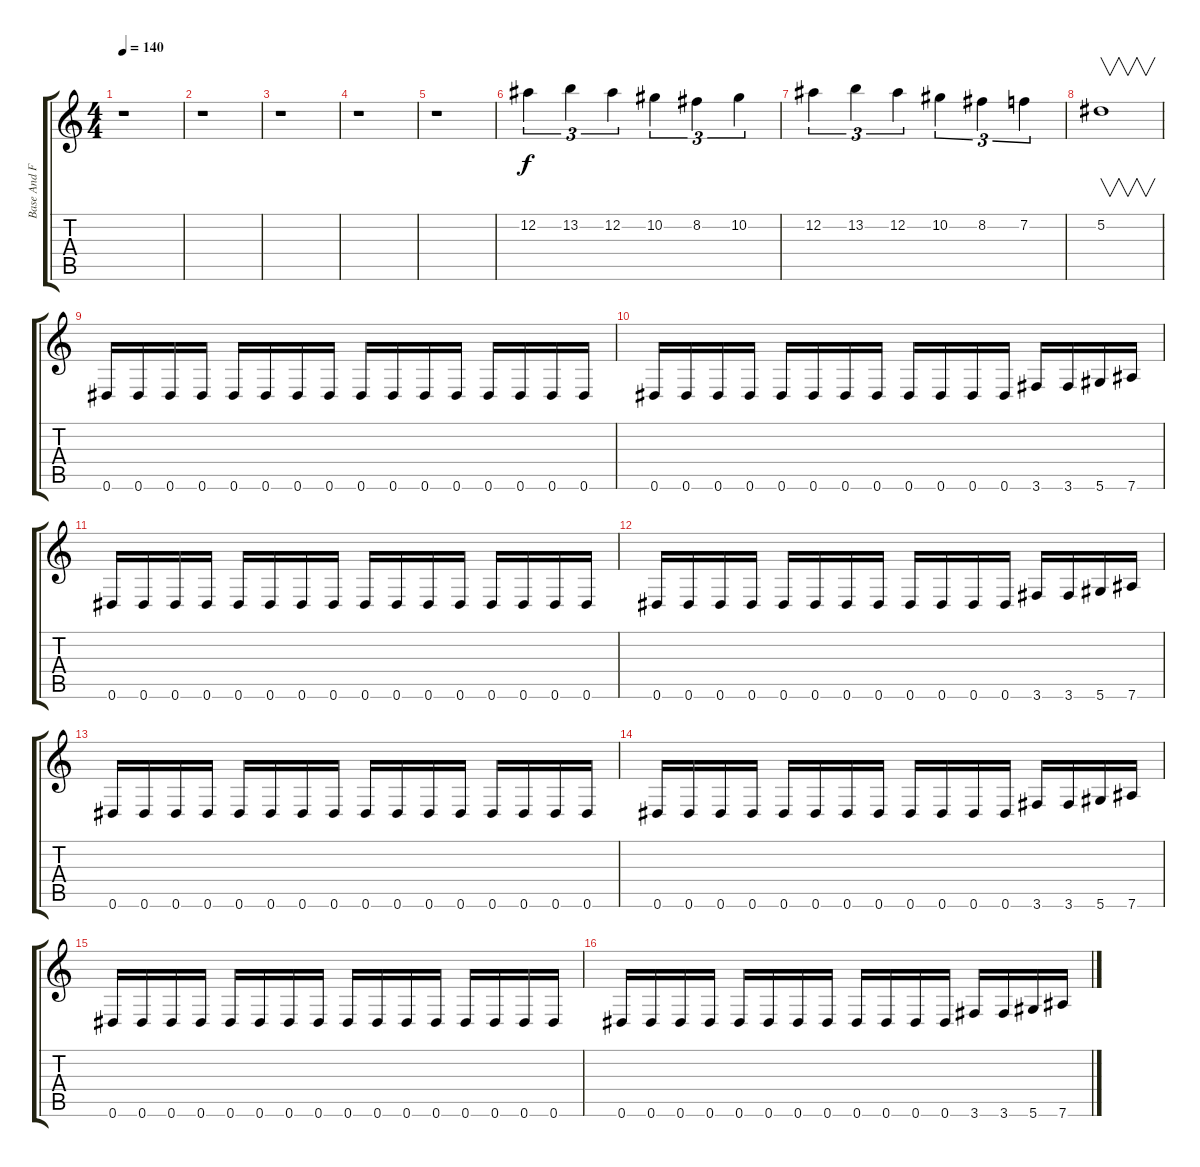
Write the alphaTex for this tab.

\track ("Base And Fills" "Base And F") {instrument distortionguitar}
\staff {score tabs}
\tuning (Eb4 Bb3 Gb3 Db3 Ab2 Eb2) {hide}
\ts (4 4)
\tempo 140
\clef g2
\ks c
r.1{dy f} |
r.1 |
r.1 |
r.1 |
r.1 |
12.2.4{tu (3 2)} 13.2.4{tu (3 2)} 12.2.4{tu (3 2)} 10.2.4{tu (3 2)} 8.2.4{tu (3 2)} 10.2.4{tu (3 2)} |
12.2.4{tu (3 2)} 13.2.4{tu (3 2)} 12.2.4{tu (3 2)} 10.2.4{tu (3 2)} 8.2.4{tu (3 2)} 7.2.4{tu (3 2)} |
5.2.1{v} |
0.6.16 0.6.16 0.6.16 0.6.16 0.6.16 0.6.16 0.6.16 0.6.16 0.6.16 0.6.16 0.6.16 0.6.16 0.6.16 0.6.16 0.6.16 0.6.16 |
0.6.16 0.6.16 0.6.16 0.6.16 0.6.16 0.6.16 0.6.16 0.6.16 0.6.16 0.6.16 0.6.16 0.6.16 3.6.16 3.6.16 5.6.16 7.6.16 |
0.6.16 0.6.16 0.6.16 0.6.16 0.6.16 0.6.16 0.6.16 0.6.16 0.6.16 0.6.16 0.6.16 0.6.16 0.6.16 0.6.16 0.6.16 0.6.16 |
0.6.16 0.6.16 0.6.16 0.6.16 0.6.16 0.6.16 0.6.16 0.6.16 0.6.16 0.6.16 0.6.16 0.6.16 3.6.16 3.6.16 5.6.16 7.6.16 |
0.6.16 0.6.16 0.6.16 0.6.16 0.6.16 0.6.16 0.6.16 0.6.16 0.6.16 0.6.16 0.6.16 0.6.16 0.6.16 0.6.16 0.6.16 0.6.16 |
0.6.16 0.6.16 0.6.16 0.6.16 0.6.16 0.6.16 0.6.16 0.6.16 0.6.16 0.6.16 0.6.16 0.6.16 3.6.16 3.6.16 5.6.16 7.6.16 |
0.6.16 0.6.16 0.6.16 0.6.16 0.6.16 0.6.16 0.6.16 0.6.16 0.6.16 0.6.16 0.6.16 0.6.16 0.6.16 0.6.16 0.6.16 0.6.16 |
0.6.16 0.6.16 0.6.16 0.6.16 0.6.16 0.6.16 0.6.16 0.6.16 0.6.16 0.6.16 0.6.16 0.6.16 3.6.16 3.6.16 5.6.16 7.6.16
